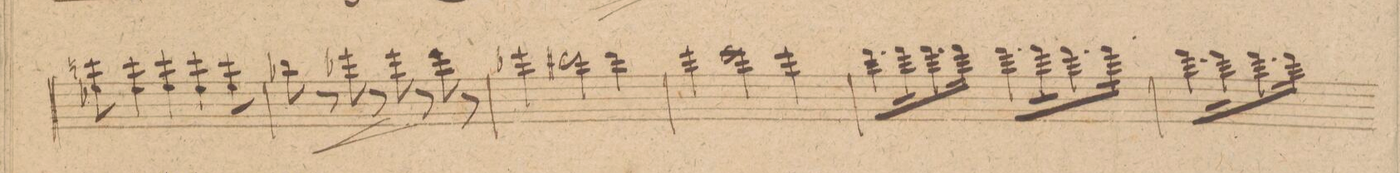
**kern	**dynam
*I"Violino. 1mo	*
*clefG2	*
*k[f#c#g#]	*
*met(c)	*
*M4/4	*
8cccn 8ee-X\	.
4ccc 4ee-\	.
4ccc 4ee-\	.
4ccc 4ee-\	.
8ccc 8ee-\	.
=7	=7
8bb-X\	.
8r	<
8eee-X\	.
8r	.
8eee-\	.
8r	[
8ddd\	.
8r	.
=8	=8
4eee-X\	.
*2\right	*
2ddd#X\	.
4ddd#\	.
=9	=9
4eee\	.
2eee\	.
4eee\	.
=10	=10
8.fff#\L	.
16fff#\K	.
8.fff#\	.
16fff#\Jk	.
8.fff#\L	.
16fff#\K	.
8.fff#\	.
16fff#\Jk	.
=11	=11
8.fff#\L	.
16fff#\K	.
8.fff#\	.
16fff#\Jk	.
*-	*-
